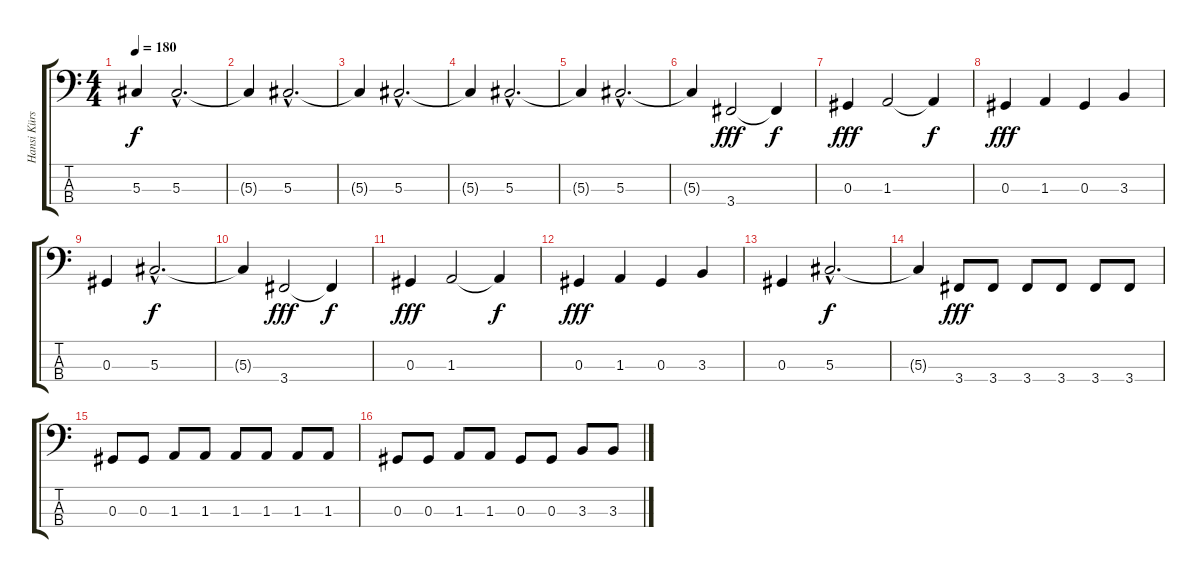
\track ("Hansi Kürsch" "Hansi Kürs") {instrument electricbassfinger}
\staff {score tabs}
\tuning (Gb2 Db2 Ab1 Eb1) {hide}
\ts (4 4)
\tempo 180
\clef f4
\ks c
5.3{t}.4{dy f} 5.3{hac}.2{d} |
5.3{t}.4 5.3{hac}.2{d} |
5.3{t}.4 5.3{hac}.2{d} |
5.3{t}.4 5.3{hac}.2{d} |
5.3{t}.4 5.3{hac}.2{d} |
5.3{t}.4 3.4.2{dy fff} 3.4{t}.4{dy f} |
0.3.4{dy fff} 1.3.2 1.3{t}.4{dy f} |
0.3.4{dy fff} 1.3.4 0.3.4 3.3.4 |
0.3.4 5.3{hac}.2{d dy f} |
5.3{t}.4 3.4.2{dy fff} 3.4{t}.4{dy f} |
0.3.4{dy fff} 1.3.2 1.3{t}.4{dy f} |
0.3.4{dy fff} 1.3.4 0.3.4 3.3.4 |
0.3.4 5.3{hac}.2{d dy f} |
5.3{t}.4 3.4.8{dy fff} 3.4.8 3.4.8 3.4.8 3.4.8 3.4.8 |
0.3.8 0.3.8 1.3.8 1.3.8 1.3.8 1.3.8 1.3.8 1.3.8 |
0.3.8 0.3.8 1.3.8 1.3.8 0.3.8 0.3.8 3.3.8 3.3.8
